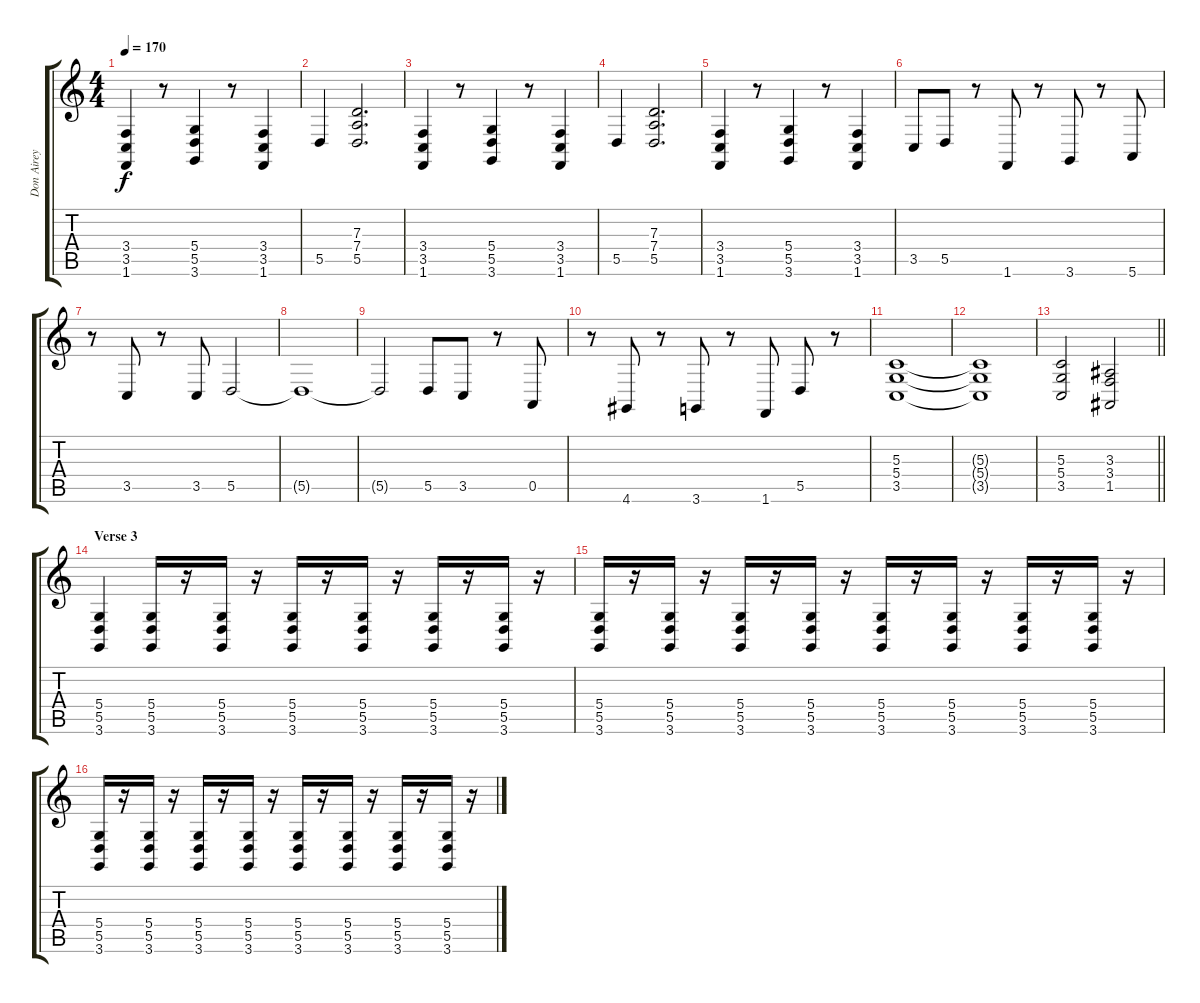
\track ("Don Airey - Left Hand" "Don Airey ") {instrument drawbarorgan}
\staff {score tabs}
\tuning (E4 B3 G3 D3 A2 E2) {hide}
\ts (4 4)
\tempo 170
\clef g2
\ks c
(3.4 3.5 1.6).4{dy f} r.8 (5.4 5.5 3.6).4 r.8 (3.4 3.5 1.6).4 |
5.5.4 (7.3 7.4 5.5).2{d} |
(3.4 3.5 1.6).4 r.8 (5.4 5.5 3.6).4 r.8 (3.4 3.5 1.6).4 |
5.5.4 (7.3 7.4 5.5).2{d} |
(3.4 3.5 1.6).4 r.8 (5.4 5.5 3.6).4 r.8 (3.4 3.5 1.6).4 |
3.5.8 5.5.8 r.8 1.6.8 r.8 3.6.8 r.8 5.6.8 |
r.8 3.5.8 r.8 3.5.8 5.5.2 |
5.5{t}.1 |
5.5{t}.2 5.5.8 3.5.8 r.8 0.5.8 |
r.8 4.6.8 r.8 3.6.8 r.8 1.6.8 5.5.8 r.8 |
(5.3 5.4 3.5).1 |
(5.3{t} 5.4{t} 3.5{t}).1 |
\barLineRight lightlight
(5.3 5.4 3.5).2 (3.3 3.4 1.5).2 |
\section ("" "Verse 3")
(5.4 5.5 3.6).4 (5.4 5.5 3.6).16 r.16 (5.4 5.5 3.6).16 r.16 (5.4 5.5 3.6).16 r.16 (5.4 5.5 3.6).16 r.16 (5.4 5.5 3.6).16 r.16 (5.4 5.5 3.6).16 r.16 |
(5.4 5.5 3.6).16 r.16 (5.4 5.5 3.6).16 r.16 (5.4 5.5 3.6).16 r.16 (5.4 5.5 3.6).16 r.16 (5.4 5.5 3.6).16 r.16 (5.4 5.5 3.6).16 r.16 (5.4 5.5 3.6).16 r.16 (5.4 5.5 3.6).16 r.16 |
(5.4 5.5 3.6).16 r.16 (5.4 5.5 3.6).16 r.16 (5.4 5.5 3.6).16 r.16 (5.4 5.5 3.6).16 r.16 (5.4 5.5 3.6).16 r.16 (5.4 5.5 3.6).16 r.16 (5.4 5.5 3.6).16 r.16 (5.4 5.5 3.6).16 r.16
